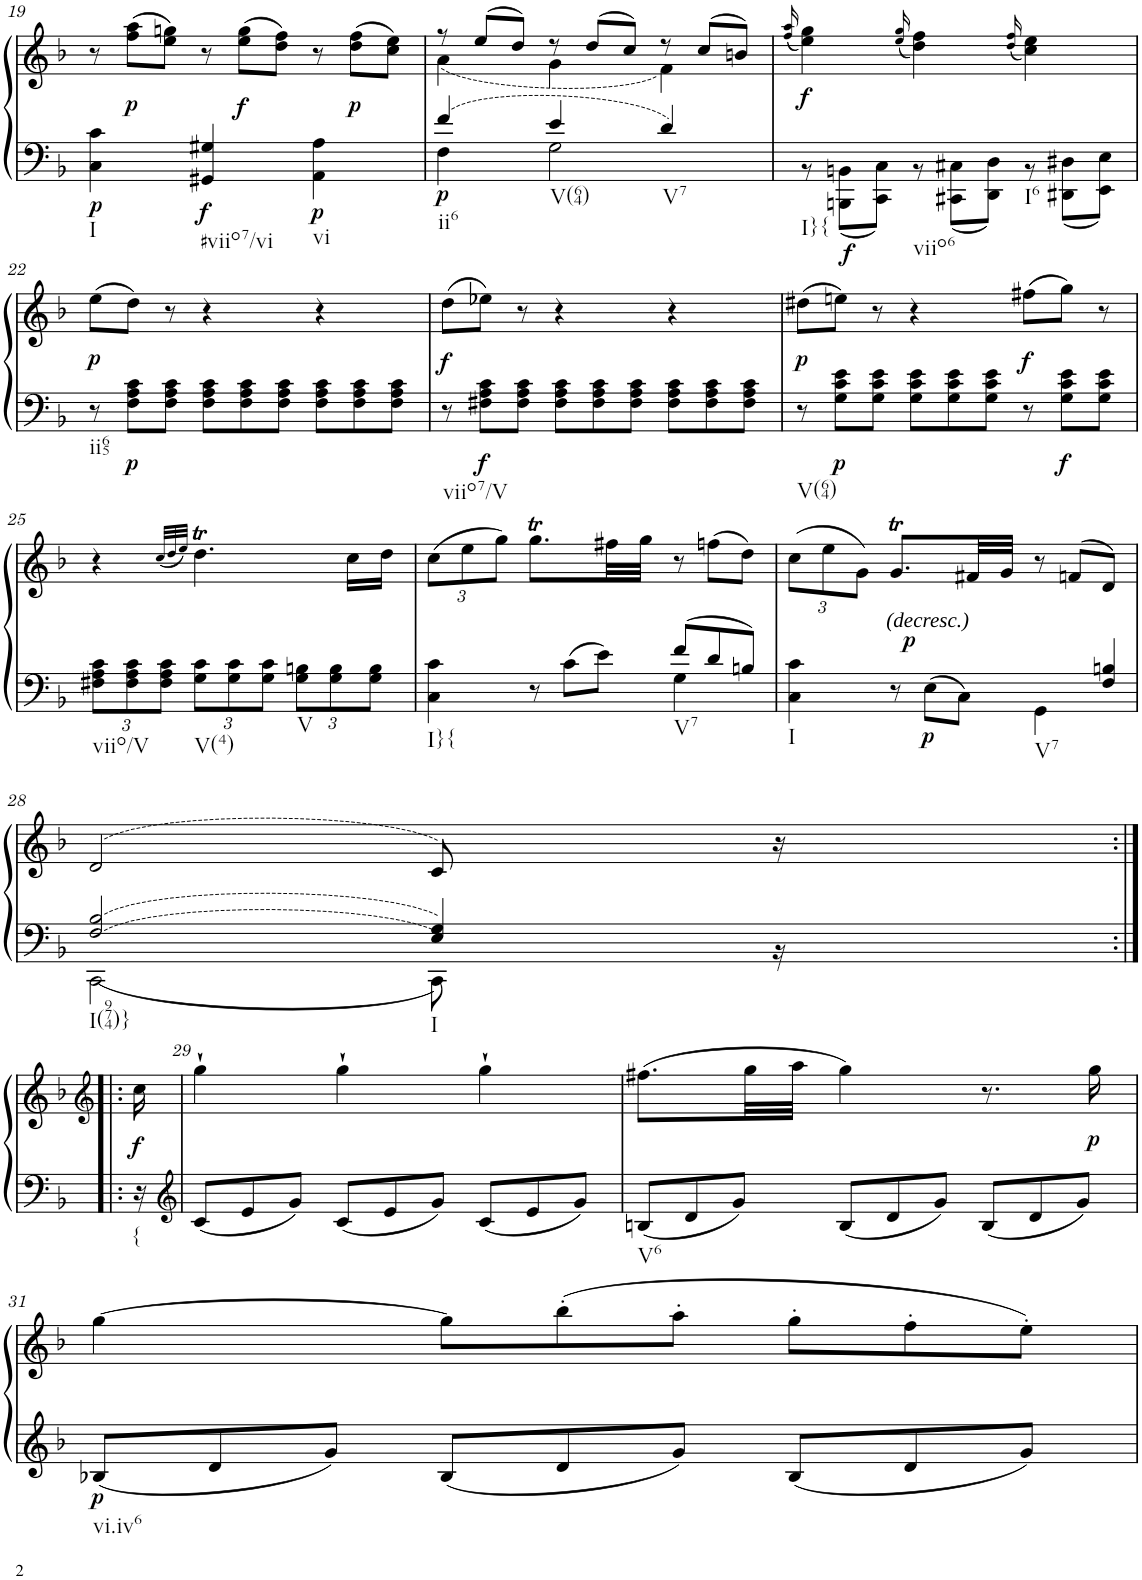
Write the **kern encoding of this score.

**kern	**kern	**dynam
*part1	*part1	*part1
*staff2	*staff1	*staff1/2
*I"Klavier linke Hand	*	*
!!LO:PB:g=z
*clefF4	*clefG2	*
*k[b-]	*k[b-]	*
*M3/4	*M3/4	*
=19	=19	=19
*^	*	*
!LO:TX:b:t=I	!	!	!
!LO:TX:b:t=#viio7/vi	!	!	!
!LO:TX:b:t=vi	!	!	!
!	!	!	!LO:DY:b=2
2.ryy	4C\ 4c\	12r	p
!	!	!	!LO:DY:b
.	.	(12ff\ 12aa\L	p
.	.	12ee\ 12ggn\J)	.
!	!	!	!LO:DY:b=2
.	4GG#X/ 4G#X/	12r	f
!	!	!	!LO:DY:b
.	.	(12ee\ 12gg\L	f
.	.	12dd\ 12ff\J)	.
!	!	!	!LO:DY:b=2
.	4AA\ 4A\	12r	p
!	!	!	!LO:DY:b
.	.	(12dd\ 12ff\L	p
.	.	12cc\ 12ee\J)	.
=20	=20	=20	=20
*	*	*^	*
!LO:TX:b:t=ii6	!	!	!	!
!	!	!	!	!LO:DY:b=2
4f/	4F\	12r	(4a\	p
.	.	(12ee/L	.	.
.	.	12dd/J)	.	.
!LO:TX:b:t=V(64)	!	!	!	!
4e/	2G\	12r	4g\	.
.	.	(12dd/L	.	.
.	.	12cc/J)	.	.
!LO:TX:b:t=V7	!	!	!	!
4d/	.	12r	4f\)	.
.	.	(12cc/L	.	.
.	.	12bn/J)	.	.
=21	=21	=21	=21	=21
.	.	.	(16qff/ 16qaa/	.
!LO:TX:b:t=I}{	!	!	!	!
!LO:TX:b:t=viio6	!	!	!	!
!LO:TX:b:t=I6	!	!	!	!
!	!	!	!	!LO:DY:b
2.ryy	12r	2.ryy	4ee\ 4gg\)	f
!	!	!	!	!LO:DY:b=2
.	12BBBn\ 12BBn\L	.	.	f
.	12CC\ 12C\J	.	.	.
.	.	.	(16qee/ 16qgg/	.
.	12r	.	4dd\ 4ff\)	.
.	12CC#X\ 12C#X\L	.	.	.
.	12DD\ 12D\J	.	.	.
.	.	.	(16qdd/ 16qff/	.
.	12r	.	4cc\ 4ee\)	.
.	12DD#X\ 12D#X\L	.	.	.
.	12EE\ 12E\J	.	.	.
*	*	*v	*v	*
!!LO:LB:g=z
=22	=22	=22	=22
!LO:TX:b:t=ii65	!	!	!
!	!	!	!LO:DY:b
*v	*v	*	*
12r	(12ee\L	p
!	!	!LO:DY:b=2
12F\ 12A\ 12c\L	12dd\J)	p
12F\ 12A\ 12c\J	12r	.
*Xbrackettup	*	*
12F\ 12A\ 12c\L	4r	.
12F\ 12A\ 12c\	.	.
12F\ 12A\ 12c\J	.	.
12F\ 12A\ 12c\L	4r	.
12F\ 12A\ 12c\	.	.
12F\ 12A\ 12c\J	.	.
=23	=23	=23
*brackettup	*	*
!LO:TX:b:t=viio7/V	!	!
!	!	!LO:DY:b
12r	(12dd\L	f
!	!	!LO:DY:b=2
12F#X\ 12A\ 12c\L	12ee-X\J)	f
12F#\ 12A\ 12c\J	12r	.
*Xbrackettup	*	*
12F#\ 12A\ 12c\L	4r	.
12F#\ 12A\ 12c\	.	.
12F#\ 12A\ 12c\J	.	.
12F#\ 12A\ 12c\L	4r	.
12F#\ 12A\ 12c\	.	.
12F#\ 12A\ 12c\J	.	.
=24	=24	=24
*brackettup	*	*
!LO:TX:b:t=V(64)	!	!
!	!	!LO:DY:b
12r	(12dd#X\L	p
!	!	!LO:DY:b=2
12G\ 12c\ 12e\L	12een\J)	p
12G\ 12c\ 12e\J	12r	.
*Xbrackettup	*	*
12G\ 12c\ 12e\L	4r	.
12G\ 12c\ 12e\	.	.
12G\ 12c\ 12e\J	.	.
*brackettup	*	*
!	!	!LO:DY:b
12r	(12ff#X\L	f
!	!	!LO:DY:b=2
12G\ 12c\ 12e\L	12gg\J)	f
12G\ 12c\ 12e\J	12r	.
!!LO:LB:g=z
=25	=25	=25
*^	*	*
*	*Xbrackettup	*	*
!LO:TX:b:t=viio/V	!	!	!
!LO:TX:b:t=V(4)	!	!	!
!LO:TX:b:t=V	!	!	!
2.ryy	12F#X\ 12A\ 12c\L	4r	.
.	12F#\ 12A\ 12c\	.	.
.	12F#\ 12A\ 12c\J	.	.
.	.	(32qcc/LLL	.
.	.	32qdd/	.
.	.	32qee/JJJ)	.
.	12G\ 12c\L	4.ddT\	.
.	12G\ 12c\	.	.
.	12G\ 12c\J	.	.
.	12G\ 12Bn\L	.	.
.	12G\ 12B\	.	.
.	.	16cc\LL	.
.	12G\ 12B\J	.	.
.	.	16dd\JJ	.
=26	=26	=26	=26
*	*	*Xbrackettup	*
!LO:TX:b:t=I}{	!	!	!
4ryy	4C\ 4c\	(12cc\L	.
.	.	12ee\	.
.	.	12gg\J)	.
*brackettup	*	*	*
12r	4ryy	8.ggT\L	.
12c\L	.	.	.
12e\J	.	.	.
.	.	32ff#X\LL	.
.	.	32gg\JJJ	.
*Xbrackettup	*	*brackettup	*
!LO:TX:b:t=V7	!	!	!
12f/L	4G\	12r	.
12d/	.	(12ffn\L	.
12Bn/J	.	12dd\J)	.
=27	=27	=27	=27
*	*	*Xbrackettup	*
!LO:TX:b:t=I	!	!	!
4C\ 4c\	2ryy	(12cc\L	.
.	.	12ee\	.
.	.	12g\J)	.
*brackettup	*	*	*
!	!	!LO:TX:b:i:t=(decresc.)	!
12r	.	8.gT/L	.
!	!	!	!LO:DY:b=2
!	!	!	!LO:DY:n=1:a=2
12E\L	.	.	p p
12C\J	.	.	.
.	.	32f#X/LL	.
.	.	32g/JJJ	.
*	*	*brackettup	*
!LO:TX:b:t=V7	!	!	!
4GG\	12ryy	12r	.
.	12ryy	(>12fn/L	.
.	12F/ 12Bn/	12d/J)	.
!!LO:LB:g=z
=28	=28	=28	=28
!LO:TX:b:t=I(974)}	!	!	!
2F/ 2B-/	2CC\	(>2d/	.
!LO:TX:b:t=I	!	!	!
8E/ 8G/	8CC\	8c/)	.
16ryy	16r	16r	.
*v	*v	*	*
!!LO:LB:g=z
=28X1:|!|:	=28X1:|!|:	=28X1:|!|:
*	*clefG2	*
*^	*	*
!LO:TX:b:t={	!	!	!
!	!	!	!LO:DY:b
*v	*v	*	*
16r	16cc\	f
=29	=29	=29
*clefG2	*	*
*Xbrackettup	*	*
12c/L	4gg`\	.
12e/	.	.
12g/J	.	.
12c/L	4gg`\	.
12e/	.	.
12g/J	.	.
12c/L	4gg`\	.
12e/	.	.
12g/J	.	.
=30	=30	=30
!LO:TX:b:t=V6	!	!
12Bn/L	(8.ff#X\L	.
12d/	.	.
12g/J	.	.
.	32gg\LL	.
.	32aa\JJJ	.
12B/L	4gg\)	.
12d/	.	.
12g/J	.	.
12B/L	8.r	.
12d/	.	.
12g/J	.	.
!	!	!LO:DY:b
.	16gg\	p
!!LO:LB:g=z
=31	=31	=31
!LO:TX:b:t=vi.iv6	!	!
!	!	!LO:DY:b=2
12B-X/L	[4gg\	p
12d/	.	.
12g/J	.	.
12B-/L	12gg\L]	.
12d/	(12bb-'\	.
12g/J	12aa'\J	.
*	*Xbrackettup	*
12B-/L	12gg'\L	.
12d/	12ff'\	.
12g/J	12ee'\J)	.
=	=	=
*-	*-	*-
